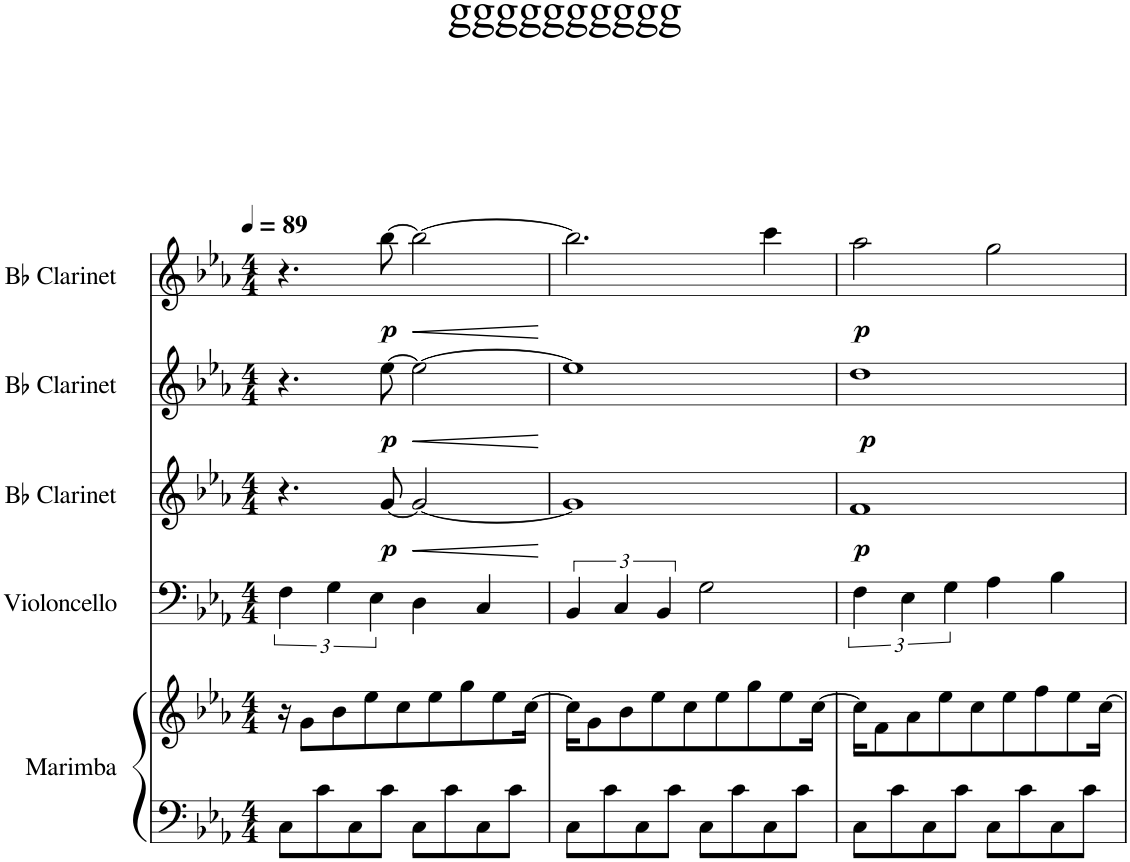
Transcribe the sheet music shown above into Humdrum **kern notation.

**kern	**kern	**kern	**kern	**dynam	**kern	**dynam	**kern	**dynam
*part5	*part5	*part4	*part3	*part3	*part2	*part2	*part1	*part1
*staff6	*staff5	*staff4	*staff3	*staff3	*staff2	*staff2	*staff1	*staff1
*I"Marimba	*	*I"Violoncello	*I"Bb Clarinet	*	*I"Bb Clarinet	*	*I"Bb Clarinet	*
*I'Mrm.	*	*I'Vc.	*I'Bb Cl.	*	*I'Bb Cl.	*	*I'Bb Cl.	*
*clefF4	*clefG2	*clefF4	*clefG2	*	*clefG2	*	*clefG2	*
*	*	*	*ITrd1c2	*	*ITrd1c2	*	*ITrd1c2	*
*k[b-e-a-]	*k[b-e-a-]	*k[b-e-a-]	*k[b-e-a-]	*	*k[b-e-a-]	*	*k[b-e-a-]	*
*M4/4	*M4/4	*M4/4	*M4/4	*	*M4/4	*	*M4/4	*
*MM89	*MM89	*MM89	*MM89	*	*MM89	*	*MM89	*
=1	=1	=1	=1	=1	=1	=1	=1	=1
8C\L	16r	6F\	4.r	.	4.r	.	4.r	.
.	8g\L	.	.	.	.	.	.	.
8c\	.	.	.	.	.	.	.	.
.	.	6G\	.	.	.	.	.	.
.	8b-\	.	.	.	.	.	.	.
8C\	.	.	.	.	.	.	.	.
.	8ee-\	.	.	.	.	.	.	.
.	.	6E-\	.	.	.	.	.	.
!	!	!	!	!LO:DY:b	!	!LO:DY:b	!	!LO:DY:b
8c\J	.	.	[8g/	p	[8ee-\	p	[8bb-\	p
.	8cc\	.	.	.	.	.	.	.
!	!	!	!	!LO:HP:b	!	!LO:HP:b	!	!LO:HP:b
8C\L	.	4D\	2g/_	<	2ee-\_	<	2bb-\_	<
.	8ee-\	.	.	.	.	.	.	.
8c\	.	.	.	.	.	.	.	.
.	8gg\	.	.	.	.	.	.	.
8C\	.	4C/	.	.	.	.	.	.
.	8ee-\	.	.	.	.	.	.	.
8c\J	.	.	.	.	.	.	.	.
.	[16cc\Jk	.	.	.	.	.	.	.
.	.	.	.	[	.	[	.	[
=2	=2	=2	=2	=2	=2	=2	=2	=2
8C\L	16cc\KL]	6BB-/	1g]	.	1ee-]	.	2.bb-\]	.
.	8g\	.	.	.	.	.	.	.
8c\	.	.	.	.	.	.	.	.
.	.	6C/	.	.	.	.	.	.
.	8b-\	.	.	.	.	.	.	.
8C\	.	.	.	.	.	.	.	.
.	8ee-\	.	.	.	.	.	.	.
.	.	6BB-/	.	.	.	.	.	.
8c\J	.	.	.	.	.	.	.	.
.	8cc\	.	.	.	.	.	.	.
8C\L	.	2G\	.	.	.	.	.	.
.	8ee-\	.	.	.	.	.	.	.
8c\	.	.	.	.	.	.	.	.
.	8gg\	.	.	.	.	.	.	.
8C\	.	.	.	.	.	.	4ccc\	.
.	8ee-\	.	.	.	.	.	.	.
8c\J	.	.	.	.	.	.	.	.
.	[16cc\Jk	.	.	.	.	.	.	.
=3	=3	=3	=3	=3	=3	=3	=3	=3
!	!	!	!	!LO:DY:b	!	!LO:DY:b	!	!LO:DY:b
8C\L	16cc\KL]	6F\	1f	p	1dd	p	2aa-\	p
.	8f\	.	.	.	.	.	.	.
8c\	.	.	.	.	.	.	.	.
.	.	6E-\	.	.	.	.	.	.
.	8a-\	.	.	.	.	.	.	.
8C\	.	.	.	.	.	.	.	.
.	8ee-\	.	.	.	.	.	.	.
.	.	6G\	.	.	.	.	.	.
8c\J	.	.	.	.	.	.	.	.
.	8cc\	.	.	.	.	.	.	.
8C\L	.	4A-\	.	.	.	.	2gg\	.
.	8ee-\	.	.	.	.	.	.	.
8c\	.	.	.	.	.	.	.	.
.	8ff\	.	.	.	.	.	.	.
8C\	.	4B-\	.	.	.	.	.	.
.	8ee-\	.	.	.	.	.	.	.
8c\J	.	.	.	.	.	.	.	.
.	[16cc\Jk	.	.	.	.	.	.	.
=	=	=	=	=	=	=	=	=
*-	*-	*-	*-	*-	*-	*-	*-	*-
